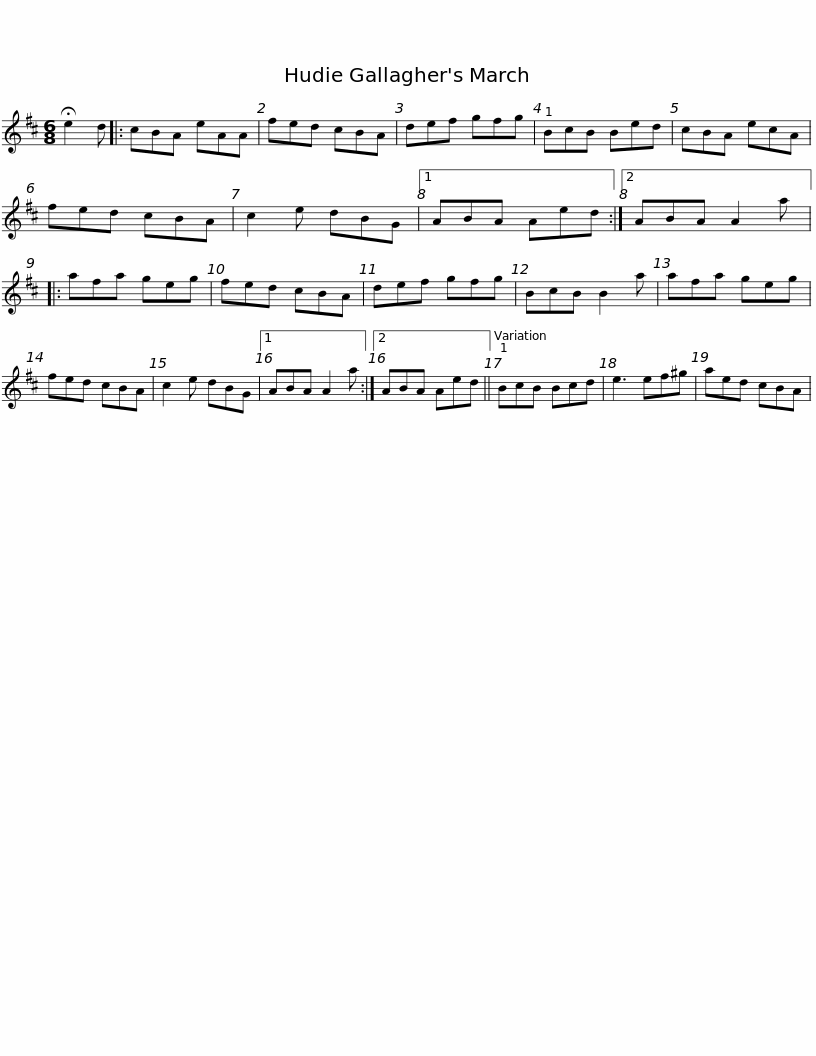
X:1
L:1/8
M:6/8
I:linebreak $
K:D
V:1 treble
V:1
 !fermata!e2 d |: cBA eAA | fed cBA | def gfg | BcB Bed | %5
 cBA ecA | fed cBA | c2 e dBG |1$ ABA Aed :|2 ABA A2 a |: %10
 afa geg | fed cBA | def gfg | BcB B2 a | afa geg |$ %15
 fed cBA | c2 e dBG |1 ABA A2 a :|2 ABA Aed || BcB Bcd | %20
 e3 ef^g | aed cBA | %22
